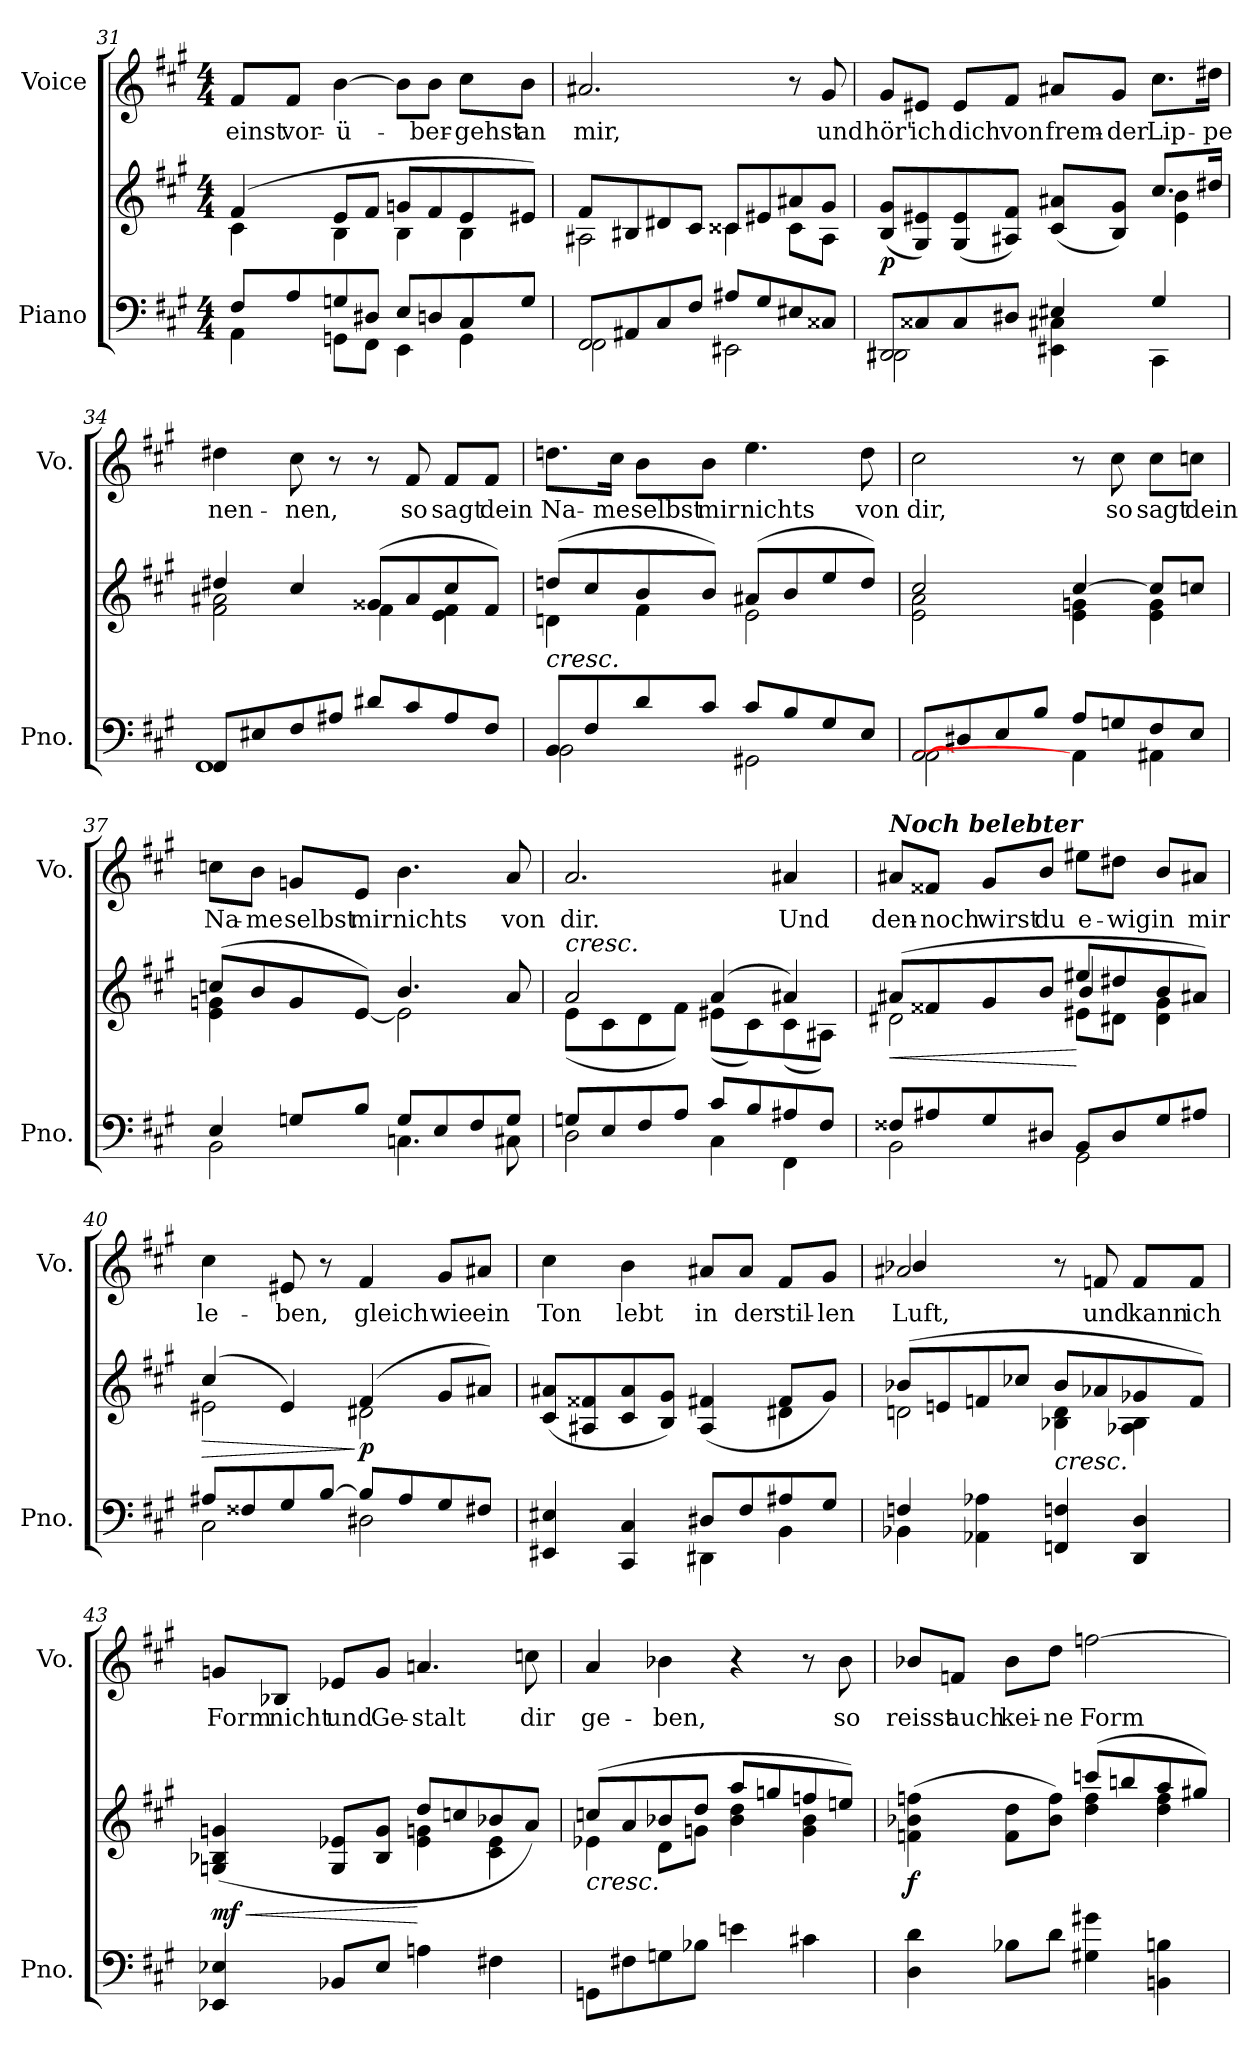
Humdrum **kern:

**kern	**kern	**dynam	**kern	**text
*part2	*part2	*part2	*part1	*part1
*staff3	*staff2	*staff2/3	*staff1	*staff1
*I"Piano	*	*	*I"Voice	*
*I'Pno.	*	*	*I'Vo.	*
*clefF4	*clefG2	*	*clefG2	*
*k[f#c#g#]	*k[f#c#g#]	*	*k[f#c#g#]	*
*M4/4	*M4/4	*	*M4/4	*
=31	=31	=31	=31	=31
*^	*^	*	*	*
!	!	!	!	!	!	!LO:LY:b
8F#/L	(>4AA\	(>4f#/	4c#\	.	8f#/L	einst
!	!	!	!	!	!	!LO:LY:b
8A/	.	.	.	.	8f#/J	vor-
!	!	!	!	!	!	!LO:LY:b
8Gn/	8GGn\L	8e/L	4B\	.	[4b\	-ü-
8D#X/J	8FF#\J	8f#/J	.	.	.	.
8E/L	4EE\	8gn/L	4B\	.	8b\L]	.
!	!	!	!	!	!	!LO:LY:b
8Dn/	.	8f#/	.	.	8b\J	-ber-
!	!	!	!	!	!	!LO:LY:b
8C#/	4GG\	8e/	4B\	.	8cc#\L	-gehst
!	!	!	!	!	!	!LO:LY:b
8G/J	.	8e#X/J)	.	.	8b\J	an
!!LO:PB:g=z
=32	=32	=32	=32	=32	=32	=32
!LO:N:head=open	!	!	!	!	!	!LO:LY:b
8FF#/L	2FF#\	8f#/L	2A#X\	.	2.a#X/	mir,
8AA#X/	.	8B#X/	.	.	.	.
8C#/	.	8d#X/	.	.	.	.
8F#/J	.	8c#/J	.	.	.	.
8A#X/L	2EE#X\	8c##X/L	4c##\	.	.	.
8G#/	.	8e#X/	.	.	.	.
8E#X/	.	8a#X/	8c##\L	.	8r	.
!	!	!	!	!	!	!LO:LY:b
8C##X/J	.	8g#/J)	8A#\J	.	8g#/	und
=33	=33	=33	=33	=33	=33	=33
!LO:N:head=open	!	!	!	!LO:DY:b	!	!LO:LY:b
8DD#X/L	2DD#\	(>8B/ 8g#/L	2.ryy	p	8g#/L	hör'
!	!	!	!	!	!	!LO:LY:b
8C##X/	.	8G#/ 8e#X/)	.	.	8e#X/J	ich
!	!	!	!	!	!	!LO:LY:b
8C##/	.	(>8G#/ 8e#/	.	.	8e#/L	dich
!	!	!	!	!	!	!LO:LY:b
8D#X/J	.	8A#X/ 8f#/J)	.	.	8f#/J	von
!	!	!	!	!	!	!LO:LY:b
4E#X/	4EE#X\ 4C#X\	(<8c#/ 8a#X/L	.	.	8a#X/L	frem-
!	!	!	!	!	!	!LO:LY:b
.	.	8B/ 8g#/J)	.	.	8g#/J	-der
!	!	!	!	!	!	!LO:LY:b
4G#/	4CC#\	8.cc#/L	4e#\ 4b\	.	8.cc#\L	Lip-
!	!	!	!	!	!	!LO:LY:b
.	.	16dd#X/Jk	.	.	16dd#X\Jk	-pe
=34	=34	=34	=34	=34	=34	=34
!	!	!	!	!	!	!LO:LY:b
8FF#/L	1FF#	4dd#X/	2f#\ 2a#X\	.	4dd#X\	nen-
8E#X/	.	.	.	.	.	.
!	!	!	!	!	!	!LO:LY:b
8F#/	.	4cc#/	.	.	8cc#\	-nen,
8A#X/J	.	.	.	.	8r	.
8d#X/L	.	(>8g##X/L	4f#\	.	8r	.
!	!	!	!	!	!	!LO:LY:b
8c#/	.	8a#/	.	.	8f#/	so
!	!	!	!	!	!	!LO:LY:b
8A#/	.	8cc#/	4e\ 4f#\	.	8f#/L	sagt
!	!	!	!	!	!	!LO:LY:b
8F#/J	.	8f#/J)	.	.	8f#/J	dein
!!LO:LB:g=z
=35	=35	=35	=35	=35	=35	=35
!	!	!LO:TX:b:i:t=cresc.	!	!	!	!
!	!	!	!	!	!	!LO:LY:b
8BB/L	2BB\	(>8ddn/L	4dn\	.	8.ddn\L	Na-
8F#/	.	8cc#/	.	.	.	.
!	!	!	!	!	!	!LO:LY:b
.	.	.	.	.	16cc#\Jk	me
!	!	!	!	!	!	!LO:LY:b
8d/	.	8b/	4f#\	.	8b\L	selbst
!	!	!	!	!	!	!LO:LY:b
8c#/J	.	8b/J)	.	.	8b\J	mir
!	!	!	!	!	!	!LO:LY:b
8c#:/L	2GG#X\	(>8a#X/L	2e\	.	4.ee\	nichts
8B/	.	8b/	.	.	.	.
8G#/	.	8ee/	.	.	.	.
!	!	!	!	!	!	!LO:LY:b
8E/J	.	8dd/J)	.	.	8dd\	von
=36	=36	=36	=36	=36	=36	=36
!LO:N:head=open	!	!	!	!	!	!LO:LY:b
[8AA/L	2AA\	2cc#/	2e\ 2a\	.	2cc#\	dir,
8D#X/	.	.	.	.	.	.
8E/	.	.	.	.	.	.
8B/J	.	.	.	.	.	.
8A/L	4AA\]	[4cc#/	4e\ 4gn\	.	8r	.
!	!	!	!	!	!	!LO:LY:b
8Gn/	.	.	.	.	8cc#\	so
!	!	!	!	!	!	!LO:LY:b
8F#/	4AA#X\	8cc#/L]	4e\ 4g\	.	8cc#\L	sagt
!	!	!	!	!	!	!LO:LY:b
8E/J	.	8ccn/J	.	.	8ccn\J	dein
=37	=37	=37	=37	=37	=37	=37
!	!	!	!	!	!	!LO:LY:b
4E/	2BB\	(>8ccn/L	4e\ 4gn\	.	8ccn\L	Na-
!	!	!	!	!	!	!LO:LY:b
.	.	8b/	.	.	8b\J	-me
!	!	!	!	!	!	!LO:LY:b
8Gn/L	.	8g/	4ryy	.	8gn/L	selbst
!	!	!	!	!	!	!LO:LY:b
8B/J	.	[8e/J)	.	.	8e/J	mir
!	!	!	!	!	!	!LO:LY:b
8G/L	4.Cn\	4.b/	2e\]	.	4.b\	nichts
8E/	.	.	.	.	.	.
8F#/	.	.	.	.	.	.
!	!	!	!	!	!	!LO:LY:b
8G/J	8C#X\	8a/	.	.	8a/	von
!!LO:LB:g=z
=38	=38	=38	=38	=38	=38	=38
!	!	!LO:TX:a:i:t=cresc.	!	!	!	!
!	!	!	!	!	!	!LO:LY:b
8Gn/L	2D\	2a/	(<8e\L	.	2.a/	dir.
8E/	.	.	8c#\	.	.	.
8F#/	.	.	8d\	.	.	.
8A/J	.	.	8f#\J)	.	.	.
8c#/L	4C#\	(>4a/	(<8e#X\L	.	.	.
8B/	.	.	8c#\)	.	.	.
!	!	!	!	!	!	!LO:LY:b
8A#X/	4FF#\	4a#X/)	(<8c#\	.	4a#X/	Und
8F#/J	.	.	8A#X\J)	.	.	.
=39	=39	=39	=39	=39	=39	=39
!	!	!	!	!	!LO:TX:a:Bi:t=Noch belebter	!
!	!	!	!	!LO:HP:b	!	!LO:LY:b
*	*	*	*^	*	*	*
8F##X/L	2BB\	(>8a#X/L	2d#X\	2ryy	<	8a#X/L	den-
!	!	!	!	!	!	!	!LO:LY:b
8A#X/	.	8f##X/	.	.	.	8f##X/J	-noch
!	!	!	!	!	!	!	!LO:LY:b
8G#/	.	8g#/	.	.	.	8g#/L	wirst
!	!	!	!	!	!	!	!LO:LY:b
8D#X/J	.	8b/J	.	.	.	8b/J	du
!	!	!	!	!	!	!	!LO:LY:b
8BB/L	2GG#\	8ee#X/L	8e#X\L	4b/	[	8ee#X\L	e-
!	!	!	!	!	!	!	!LO:LY:b
8D#/	.	8dd#X/	8d#X\J	.	.	8dd#X\J	-wig
!	!	!	!	!	!	!	!LO:LY:b
8G#/	.	8b/	4d#\ 4g#\	4ryy	.	8b/L	in
!	!	!	!	!	!	!	!LO:LY:b
8A#X/J	.	8a#X/J)	.	.	.	8a#X/J	mir
*	*	*v	*v	*v	*	*	*
=40	=40	=40	=40	=40	=40
!	!	!	!LO:HP:b	!	!LO:LY:b
*	*	*^	*	*	*
8A#X/L	2C#\	(>4cc#/	2e#X\	>	4cc#\	le-
8F##X/	.	.	.	.	.	.
!	!	!	!	!	!	!LO:LY:b
8G#/	.	4e#/)	.	.	8e#X/	-ben,
[8B/J	.	.	.	.	8r	.
!	!	!	!	!LO:DY:n=1:b	!	!LO:LY:b
8B/L]	2D#X\	(>4f#/	2d#X\	] p	4f#/	gleich
8A#/	.	.	.	.	.	.
!	!	!	!	!	!	!LO:LY:b
8G#/	.	8g#/L	.	.	8g#/L	wie
!	!	!	!	!	!	!LO:LY:b
8F#X/J	.	8a#X/J)	.	.	8a#X/J	ein
!!LO:LB:g=z
=41	=41	=41	=41	=41	=41	=41
!	!	!	!	!	!	!LO:LY:b
4EE#X/ 4E#X/	2ryy	(<8c#/ 8a#X/L	2.ryy	.	4cc#\	Ton
.	.	8A#X/ 8f##X/	.	.	.	.
!	!	!	!	!	!	!LO:LY:b
4CC#/ 4C#/	.	8c#/ 8a#/	.	.	4b\	lebt
.	.	8B/ 8g#/J)	.	.	.	.
!	!	!	!	!	!	!LO:LY:b
8D#X/L	4DD#X\	(>4A#/ 4f#X/	.	.	8a#X/L	in
!	!	!	!	!	!	!LO:LY:b
8F#/	.	.	.	.	8a#/J	der
!	!	!	!	!	!	!LO:LY:b
8A#X/	4BB\	8f#/L	4d#X\	.	8f#/L	stil-
!	!	!	!	!	!	!LO:LY:b
8G#/J	.	8g#/J)	.	.	8g#/J	-len
=42	=42	=42	=42	=42	=42	=42
!	!	!	!	!	!	!LO:LY:b
*	*	*	*	*	*^	*
4Fn/	4BB-X\	(>8b-X/L	2dn\	.	2a#X/	4b-X/	Luft,
.	.	8en/	.	.	.	.	.
4AA-X\ 4A-X\	2.ryy	8fn/	.	.	.	2.ryy	.
.	.	8cc-X/J	.	.	.	.	.
!	!	!LO:TX:b:i:t=cresc.	!	!	!	!	!
4FFn/ 4Fn/	.	8b-/L	4B-X\ 4d\	.	8r	.	.
!	!	!	!	!	!	!	!LO:LY:b
.	.	8a-X/	.	.	8fn/	.	und
!	!	!	!	!	!	!	!LO:LY:b
4DD/ 4D/	.	8g-X/	4A-X\ 4B-\	.	8f/L	.	kann
!	!	!	!	!	!	!	!LO:LY:b
.	.	8f/J)	.	.	8f/J	.	ich
*v	*v	*	*	*	*v	*v	*
=43	=43	=43	=43	=43	=43
!	!	!	!LO:HP:b	!	!LO:LY:b
!	!	!	!LO:DY:n=1:b	!	!
4EE-X/ 4E-X/	(>4Gn/ 4B-X/ 4gn/	2ryy	< mf	8gn/L	Form
!	!	!	!	!	!LO:LY:b
.	.	.	.	8B-X/J	nicht
!	!	!	!	!	!LO:LY:b
8BB-X/L	8G/ 8e-X/L	.	.	8e-X/L	und
!	!	!	!	!	!LO:LY:b
8E-/J	8B-/ 8g/J	.	.	8g/J	Ge-
!	!	!	!	!	!LO:LY:b
4An\	8dd/L	4e-\ 4gn\	[	4.an/	-stalt
.	8ccn/	.	.	.	.
4F#X\	8b-X/	4c#\ 4e-\	.	.	.
!	!	!	!	!	!LO:LY:b
.	8a/J)	.	.	8ccn\	dir
!!LO:PB:g=z
=44	=44	=44	=44	=44	=44
!	!LO:TX:b:i:t=cresc.	!	!	!	!
!	!	!	!	!	!LO:LY:b
8GGn\L	(>8ccn/L	4e-X\	.	4a/	ge-
8F#X\	8a/	.	.	.	.
!	!	!	!	!	!LO:LY:b
8Gn\	8b-X/	8d\L	.	4b-X\	-ben,
8B-X\J	8dd/J	8gn\J	.	.	.
4en\	8aa/L	4b-\ 4dd\	.	4r	.
.	8ggn/	.	.	.	.
4c#X\	8ffn/	4g\ 4b-\	.	8r	.
!	!	!	!	!	!LO:LY:b
.	8een/J)	.	.	8b-\	so
=45	=45	=45	=45	=45	=45
!	!	!	!LO:DY:b	!	!LO:LY:b
4D\ 4d\	(>4fn\ 4b-X\ 4ffn\	2ryy	f	8b-X/L	reisst
!	!	!	!	!	!LO:LY:b
.	.	.	.	8fn/J	auch
!	!	!	!	!	!LO:LY:b
8B-X\L	8f\ 8dd\L	.	.	8b-\L	kei-
!	!	!	!	!	!LO:LY:b
8d\J	8b-\ 8ff\J)	.	.	8dd\J	-ne
!	!	!	!	!	!LO:LY:b
4G#X\ 4g#X\	(>8cccn/L	4dd\ 4ff\	.	[2ffn\	Form
.	8bbn/	.	.	.	.
4BBn\ 4Bn\	8aa/	4dd\ 4ff\	.	.	.
.	8gg#X/J)	.	.	.	.
*	*v	*v	*	*	*
=	=	=	=	=
*-	*-	*-	*-	*-
